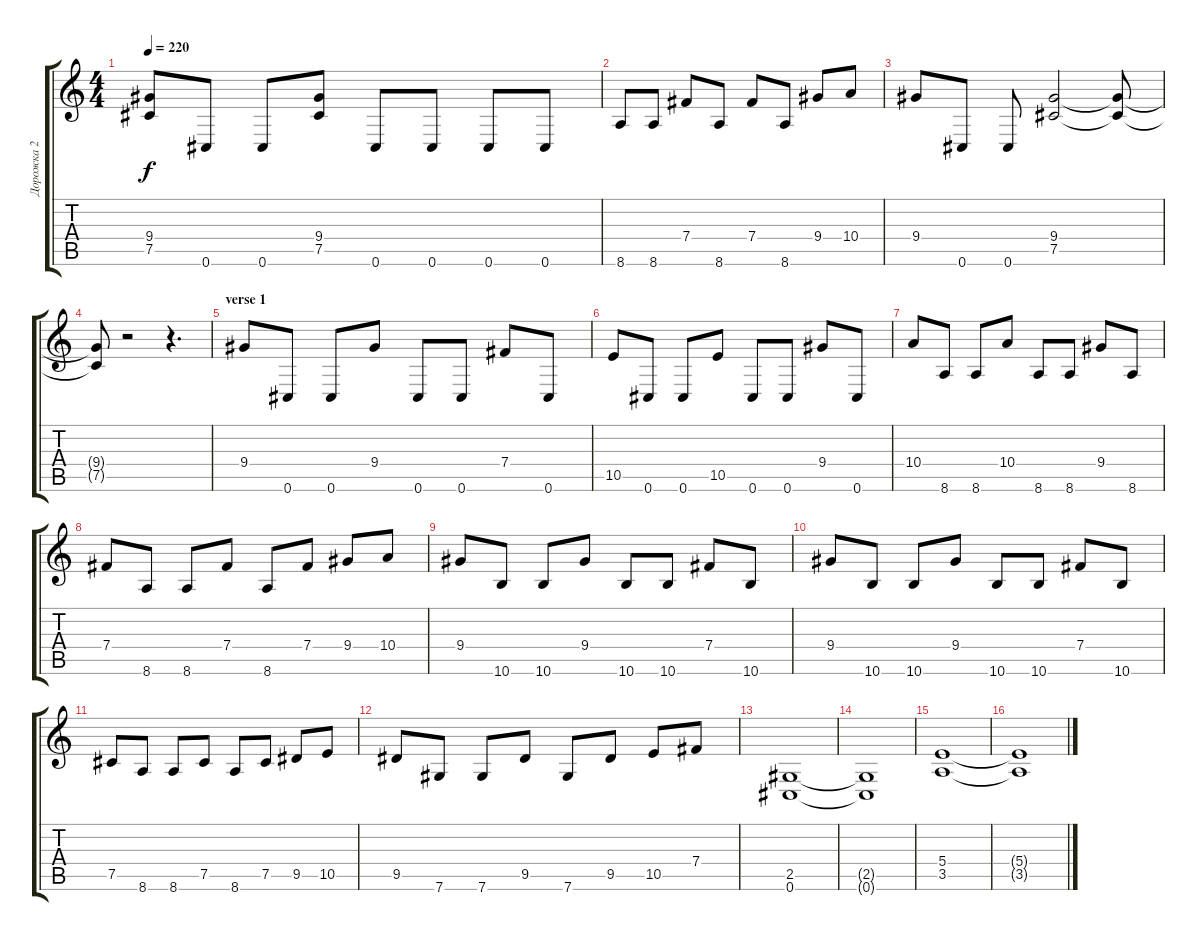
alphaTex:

\track ("Дорожка 2" "Дорожка 2") {instrument distortionguitar}
\staff {score tabs}
\tuning (Db4 Ab3 E3 B2 Gb2 Db2) {hide}
\ts (4 4)
\tempo 220
\clef g2
\ks c
(9.4 7.5).8{dy f} 0.6.8 0.6.8 (9.4 7.5).8 0.6.8 0.6.8 0.6.8 0.6.8 |
8.6.8 8.6.8 7.4.8 8.6.8 7.4.8 8.6.8 9.4.8 10.4.8 |
9.4.8 0.6.8 0.6.8 (9.4 7.5).2 (9.4{t} 7.5{t}).8 |
(9.4{t} 7.5{t}).8 r.2 r.4{d} |
\section ("" "verse 1")
9.4.8 0.6.8 0.6.8 9.4.8 0.6.8 0.6.8 7.4.8 0.6.8 |
10.5.8 0.6.8 0.6.8 10.5.8 0.6.8 0.6.8 9.4.8 0.6.8 |
10.4.8 8.6.8 8.6.8 10.4.8 8.6.8 8.6.8 9.4.8 8.6.8 |
7.4.8 8.6.8 8.6.8 7.4.8 8.6.8 7.4.8 9.4.8 10.4.8 |
9.4.8 10.6.8 10.6.8 9.4.8 10.6.8 10.6.8 7.4.8 10.6.8 |
9.4.8 10.6.8 10.6.8 9.4.8 10.6.8 10.6.8 7.4.8 10.6.8 |
7.5.8 8.6.8 8.6.8 7.5.8 8.6.8 7.5.8 9.5.8 10.5.8 |
9.5.8 7.6.8 7.6.8 9.5.8 7.6.8 9.5.8 10.5.8 7.4.8 |
(2.5 0.6).1 |
(2.5{t} 0.6{t}).1 |
(5.4 3.5).1 |
(5.4{t} 3.5{t}).1
